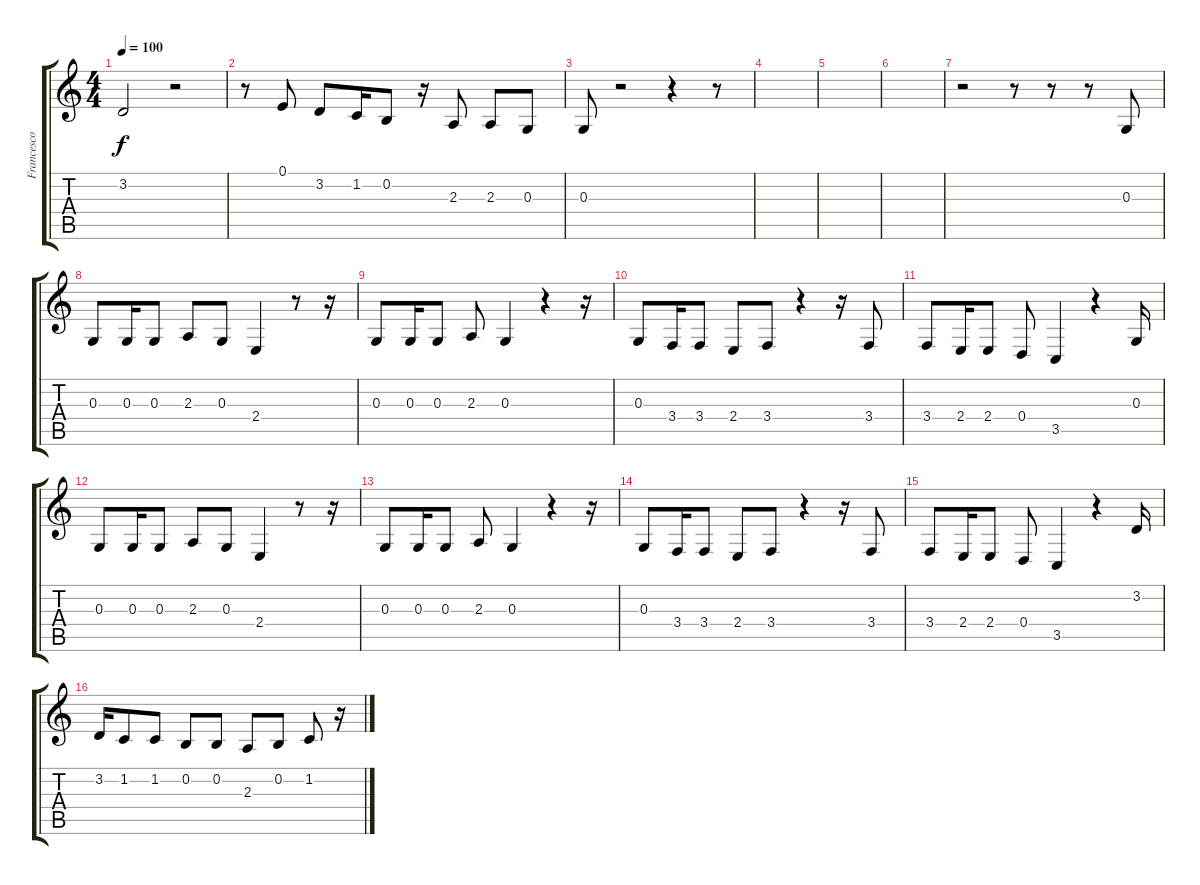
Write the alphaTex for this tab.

\track ("Francesco" "Francesco") {instrument oboe}
\staff {score tabs}
\tuning (E4 B3 G3 D3 A2 E2) {hide}
\ts (4 4)
\tempo 100
\clef g2
\ks c
3.2.2{dy f} r.2 |
r.8 0.1.8 3.2.8 1.2.16 0.2.8 r.16 2.3.8 2.3.8 0.3.8 |
0.3.8 r.2 r.4 r.8 |
|
|
|
r.2 r.8 r.8 r.8 0.3.8 |
0.3.8 0.3.16 0.3.8 2.3.8 0.3.8 2.4.4 r.8 r.16 |
0.3.8 0.3.16 0.3.8 2.3.8 0.3.4 r.4 r.16 |
0.3.8 3.4.16 3.4.8 2.4.8 3.4.8 r.4 r.16 3.4.8 |
3.4.8 2.4.16 2.4.8 0.4.8 3.5.4 r.4 0.3.16 |
0.3.8 0.3.16 0.3.8 2.3.8 0.3.8 2.4.4 r.8 r.16 |
0.3.8 0.3.16 0.3.8 2.3.8 0.3.4 r.4 r.16 |
0.3.8 3.4.16 3.4.8 2.4.8 3.4.8 r.4 r.16 3.4.8 |
3.4.8 2.4.16 2.4.8 0.4.8 3.5.4 r.4 3.2.16 |
3.2.16 1.2.8 1.2.8 0.2.8 0.2.8 2.3.8 0.2.8 1.2.8 r.16
